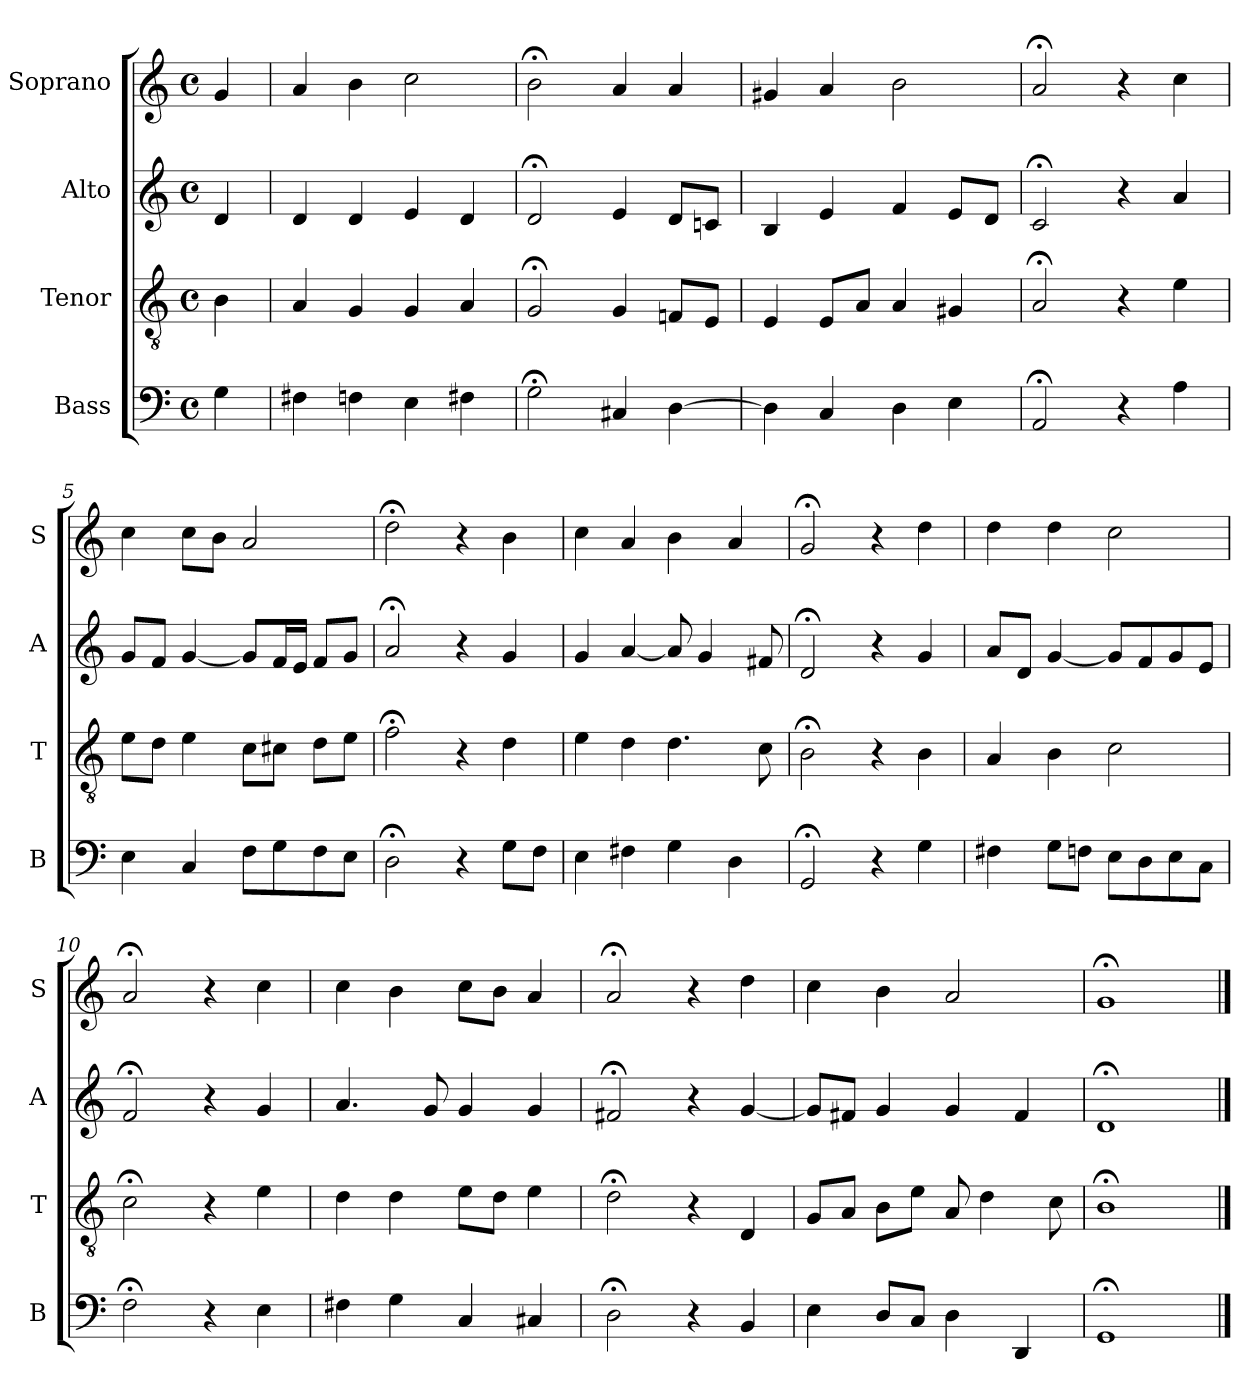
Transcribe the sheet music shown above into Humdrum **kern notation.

**kern	**kern	**kern	**kern
*part4	*part3	*part2	*part1
*staff4	*staff3	*staff2	*staff1
*I"Bass	*I"Tenor	*I"Alto	*I"Soprano
*I'B	*I'T	*I'A	*I'S
*clefF4	*clefGv2	*clefG2	*clefG2
*k[]	*k[]	*k[]	*k[]
*G:mix	*G:mix	*G:mix	*G:mix
*M4/4	*M4/4	*M4/4	*M4/4
*met(c)	*met(c)	*met(c)	*met(c)
*MM100	*MM100	*MM100	*MM100
=	=	=	=
4G	4B	4d	4g
=1	=1	=1	=1
4F#X	4A	4d	4a
4Fn	4G	4d	4b
4E	4G	4e	2cc
4F#X	4A	4d	.
=2	=2	=2	=2
2G;<	2G;<	2d;<	2b;<
4C#Xi	4Gi	4ei	4ai
[4D	8FnL	8dL	4a
.	8EJ	8cnJ	.
=3	=3	=3	=3
4D]	4E	4B	4g#X
4C	8EL	4e	4a
.	8AJ	.	.
4D	4A	4f	2b
4E	4G#X	8eL	.
.	.	8dJ	.
=4	=4	=4	=4
2AA;<	2A;<	2c;<	2a;<
4r	4r	4r	4r
4A	4e	4a	4cc
=5	=5	=5	=5
4E	8eL	8gL	4cc
.	8dJ	8fJ	.
4C	4e	[4g	8ccL
.	.	.	8bJ
8FL	8cL	8gL]	2a
8G	8c#XJ	16fL	.
.	.	16eJJ	.
8F	8dL	8fL	.
8EJ	8eJ	8gJ	.
=6	=6	=6	=6
2D;<	2f;<	2a;<	2dd;<
4r	4r	4r	4r
8GL	4d	4g	4b
8FJ	.	.	.
=7	=7	=7	=7
4E	4e	4g	4cc
4F#X	4d	[4a	4a
4G	4.d	8a]	4b
.	.	4g	.
4D	.	.	4a
.	8c	8f#X	.
=8	=8	=8	=8
2GG;<	2B;<	2d;<	2g;<
4r	4r	4r	4r
4G	4B	4g	4dd
=9	=9	=9	=9
4F#X	4A	8aL	4dd
.	.	8dJ	.
8GL	4B	[4g	4dd
8FnJ	.	.	.
8EL	2c	8gL]	2cc
8D	.	8f	.
8E	.	8g	.
8CJ	.	8eJ	.
=10	=10	=10	=10
2F;<	2c;<	2f;<	2a;<
4r	4r	4r	4r
4E	4e	4g	4cc
=11	=11	=11	=11
4F#Xi	4di	4.ai	4cci
4G	4d	.	4b
.	.	8g	.
4C	8eL	4g	8ccL
.	8dJ	.	8bJ
4C#Xi	4ei	4gi	4ai
=12	=12	=12	=12
2D;<	2d;<	2f#X;<	2a;<
4r	4r	4r	4r
4BB	4D	[4g	4dd
=13	=13	=13	=13
4E	8GL	8gL]	4cc
.	8AJ	8f#XJ	.
8DL	8BL	4g	4b
8CJ	8eJ	.	.
4D	8A	4g	2a
.	4d	.	.
4DD	.	4f#	.
.	8c	.	.
=14	=14	=14	=14
1GG;<	1B;<	1d;<	1g;<
==	==	==	==
*-	*-	*-	*-
